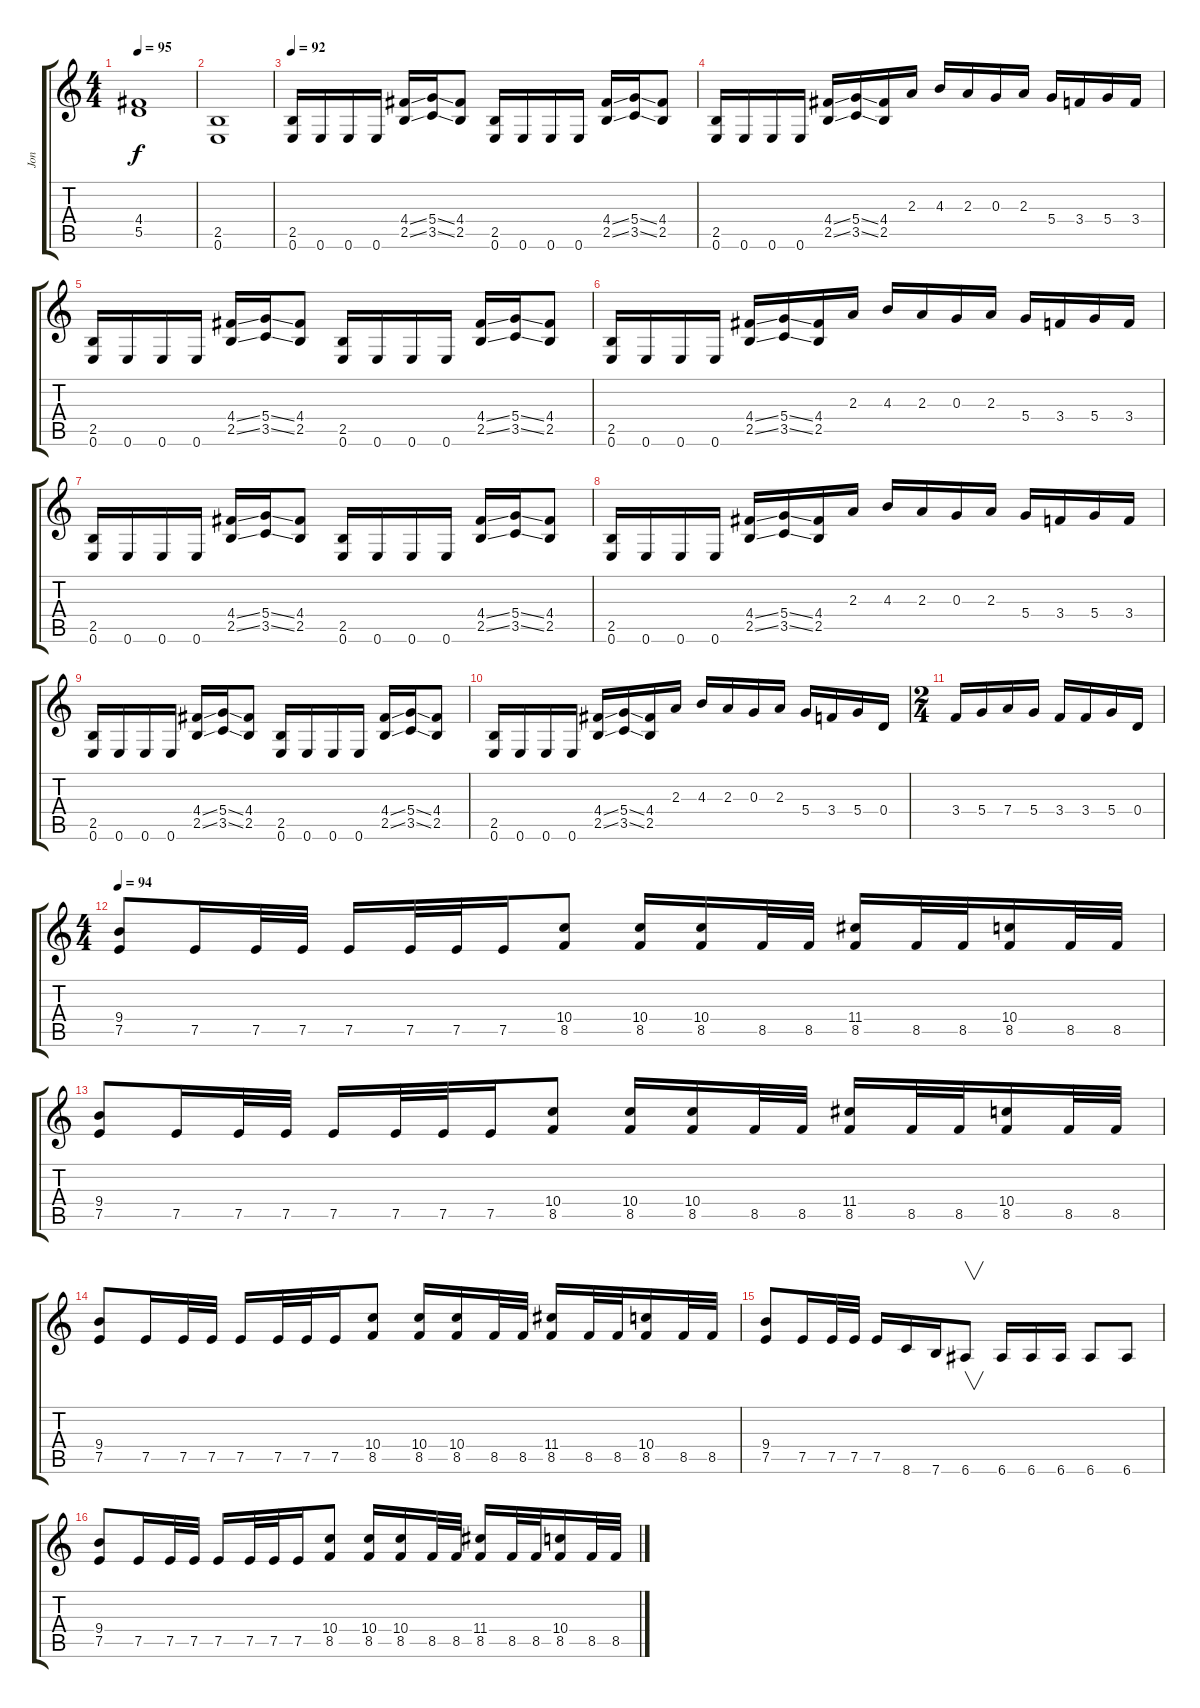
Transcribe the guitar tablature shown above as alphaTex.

\track ("Jon" "Jon") {instrument distortionguitar}
\staff {score tabs}
\tuning (E4 B3 G3 D3 A2 E2) {hide}
\ts (4 4)
\tempo 95
\clef g2
\ks c
(4.4 5.5).1{dy f} |
(2.5 0.6).1 |
\tempo 92
(2.5 0.6).16 0.6.16 0.6.16 0.6.16 (4.4{ss} 2.5{ss}).16 (5.4{ss} 3.5{ss}).16 (4.4 2.5).8 (2.5 0.6).16 0.6.16 0.6.16 0.6.16 (4.4{ss} 2.5{ss}).16 (5.4{ss} 3.5{ss}).16 (4.4 2.5).8 |
(2.5 0.6).16 0.6.16 0.6.16 0.6.16 (4.4{ss} 2.5{ss}).16 (5.4{ss} 3.5{ss}).16 (4.4 2.5).16 2.3.16 4.3.16 2.3.16 0.3.16 2.3.16 5.4.16 3.4.16 5.4.16 3.4.16 |
(2.5 0.6).16 0.6.16 0.6.16 0.6.16 (4.4{ss} 2.5{ss}).16 (5.4{ss} 3.5{ss}).16 (4.4 2.5).8 (2.5 0.6).16 0.6.16 0.6.16 0.6.16 (4.4{ss} 2.5{ss}).16 (5.4{ss} 3.5{ss}).16 (4.4 2.5).8 |
(2.5 0.6).16 0.6.16 0.6.16 0.6.16 (4.4{ss} 2.5{ss}).16 (5.4{ss} 3.5{ss}).16 (4.4 2.5).16 2.3.16 4.3.16 2.3.16 0.3.16 2.3.16 5.4.16 3.4.16 5.4.16 3.4.16 |
(2.5 0.6).16 0.6.16 0.6.16 0.6.16 (4.4{ss} 2.5{ss}).16 (5.4{ss} 3.5{ss}).16 (4.4 2.5).8 (2.5 0.6).16 0.6.16 0.6.16 0.6.16 (4.4{ss} 2.5{ss}).16 (5.4{ss} 3.5{ss}).16 (4.4 2.5).8 |
(2.5 0.6).16 0.6.16 0.6.16 0.6.16 (4.4{ss} 2.5{ss}).16 (5.4{ss} 3.5{ss}).16 (4.4 2.5).16 2.3.16 4.3.16 2.3.16 0.3.16 2.3.16 5.4.16 3.4.16 5.4.16 3.4.16 |
(2.5 0.6).16 0.6.16 0.6.16 0.6.16 (4.4{ss} 2.5{ss}).16 (5.4{ss} 3.5{ss}).16 (4.4 2.5).8 (2.5 0.6).16 0.6.16 0.6.16 0.6.16 (4.4{ss} 2.5{ss}).16 (5.4{ss} 3.5{ss}).16 (4.4 2.5).8 |
(2.5 0.6).16 0.6.16 0.6.16 0.6.16 (4.4{ss} 2.5{ss}).16 (5.4{ss} 3.5{ss}).16 (4.4 2.5).16 2.3.16 4.3.16 2.3.16 0.3.16 2.3.16 5.4.16 3.4.16 5.4.16 0.4.16 |
\ts (2 4)
3.4.16 5.4.16 7.4.16 5.4.16 3.4.16 3.4.16 5.4.16 0.4.16 |
\ts (4 4)
\tempo 94
(9.4 7.5).8 7.5.16 7.5.32 7.5.32 7.5.16 7.5.32 7.5.32 7.5.16 (10.4 8.5).8 (10.4 8.5).16 (10.4 8.5).16 8.5.32 8.5.32 (11.4 8.5).16 8.5.32 8.5.32 (10.4 8.5).16 8.5.32 8.5.32 |
(9.4 7.5).8 7.5.16 7.5.32 7.5.32 7.5.16 7.5.32 7.5.32 7.5.16 (10.4 8.5).8 (10.4 8.5).16 (10.4 8.5).16 8.5.32 8.5.32 (11.4 8.5).16 8.5.32 8.5.32 (10.4 8.5).16 8.5.32 8.5.32 |
(9.4 7.5).8 7.5.16 7.5.32 7.5.32 7.5.16 7.5.32 7.5.32 7.5.16 (10.4 8.5).8 (10.4 8.5).16 (10.4 8.5).16 8.5.32 8.5.32 (11.4 8.5).16 8.5.32 8.5.32 (10.4 8.5).16 8.5.32 8.5.32 |
(9.4 7.5).8 7.5.16 7.5.32 7.5.32 7.5.16 8.6.16 7.6.16 6.6.8{v} 6.6.16 6.6.16 6.6.16 6.6.8 6.6.8 |
(9.4 7.5).8 7.5.16 7.5.32 7.5.32 7.5.16 7.5.32 7.5.32 7.5.16 (10.4 8.5).8 (10.4 8.5).16 (10.4 8.5).16 8.5.32 8.5.32 (11.4 8.5).16 8.5.32 8.5.32 (10.4 8.5).16 8.5.32 8.5.32
